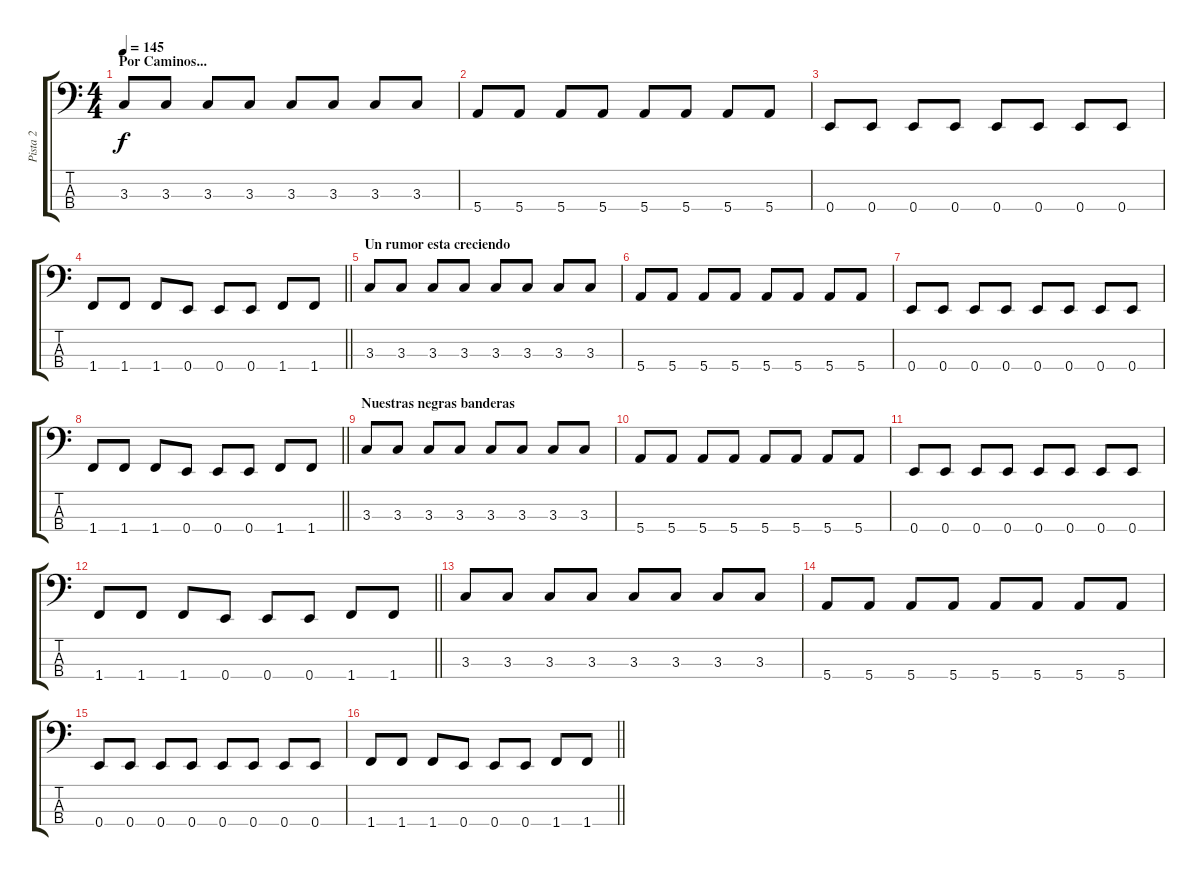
\track ("Pista 2" "Pista 2") {instrument electricbassfinger}
\staff {score tabs}
\tuning (G2 D2 A1 E1) {hide}
\ts (4 4)
\section ("" "Por Caminos...")
\tempo 145
\clef f4
\ks c
3.3.8{dy f} 3.3.8 3.3.8 3.3.8 3.3.8 3.3.8 3.3.8 3.3.8 |
5.4.8 5.4.8 5.4.8 5.4.8 5.4.8 5.4.8 5.4.8 5.4.8 |
0.4.8 0.4.8 0.4.8 0.4.8 0.4.8 0.4.8 0.4.8 0.4.8 |
\barLineRight lightlight
1.4.8 1.4.8 1.4.8 0.4.8 0.4.8 0.4.8 1.4.8 1.4.8 |
\section ("" "Un rumor esta creciendo")
3.3.8 3.3.8 3.3.8 3.3.8 3.3.8 3.3.8 3.3.8 3.3.8 |
5.4.8 5.4.8 5.4.8 5.4.8 5.4.8 5.4.8 5.4.8 5.4.8 |
0.4.8 0.4.8 0.4.8 0.4.8 0.4.8 0.4.8 0.4.8 0.4.8 |
\barLineRight lightlight
1.4.8 1.4.8 1.4.8 0.4.8 0.4.8 0.4.8 1.4.8 1.4.8 |
\section ("" "Nuestras negras banderas")
3.3.8 3.3.8 3.3.8 3.3.8 3.3.8 3.3.8 3.3.8 3.3.8 |
5.4.8 5.4.8 5.4.8 5.4.8 5.4.8 5.4.8 5.4.8 5.4.8 |
0.4.8 0.4.8 0.4.8 0.4.8 0.4.8 0.4.8 0.4.8 0.4.8 |
\barLineRight lightlight
1.4.8 1.4.8 1.4.8 0.4.8 0.4.8 0.4.8 1.4.8 1.4.8 |
3.3.8 3.3.8 3.3.8 3.3.8 3.3.8 3.3.8 3.3.8 3.3.8 |
5.4.8 5.4.8 5.4.8 5.4.8 5.4.8 5.4.8 5.4.8 5.4.8 |
0.4.8 0.4.8 0.4.8 0.4.8 0.4.8 0.4.8 0.4.8 0.4.8 |
\barLineRight lightlight
1.4.8 1.4.8 1.4.8 0.4.8 0.4.8 0.4.8 1.4.8 1.4.8
